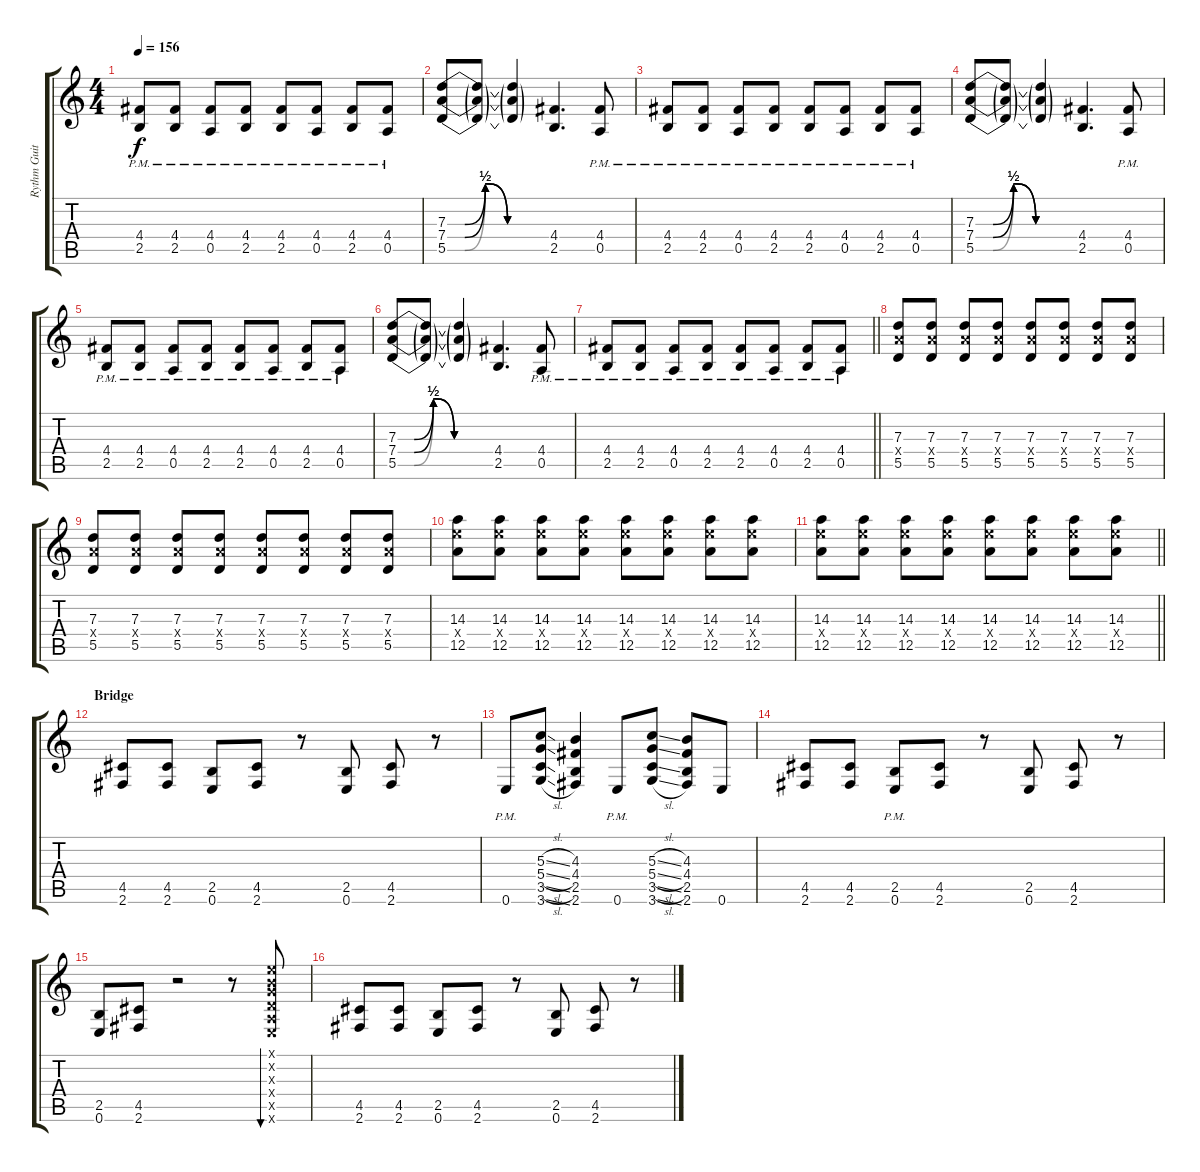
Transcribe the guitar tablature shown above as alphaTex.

\track ("Rythm Guitar 1" "Rythm Guit") {instrument distortionguitar}
\staff {score tabs}
\tuning (E4 B3 G3 D3 A2 E2) {hide}
\ts (4 4)
\tempo 156
\clef g2
\ks c
(4.4{pm} 2.5{pm}).8{dy f} (4.4{pm} 2.5{pm}).8 (4.4{pm} 0.5{pm}).8 (4.4{pm} 2.5{pm}).8 (4.4{pm} 2.5{pm}).8 (4.4{pm} 0.5{pm}).8 (4.4{pm} 2.5{pm}).8 (4.4{pm} 0.5{pm}).8 |
(7.3{be (custom 0 0 10 0 22 2 35 0 60 0)} 7.4{be (custom 0 0 10 0 22 2 35 0 45 0 60 0)} 5.5{be (custom 0 0 10 0 22 2 35 0 60 0)}).8 (7.3{t} 7.4{t} 5.5{t}).8 (7.3{t} 7.4{t} 5.5{t}).4 (4.4 2.5).4{d} (4.4{pm} 0.5{pm}).8 |
(4.4{pm} 2.5{pm}).8 (4.4{pm} 2.5{pm}).8 (4.4{pm} 0.5{pm}).8 (4.4{pm} 2.5{pm}).8 (4.4{pm} 2.5{pm}).8 (4.4{pm} 0.5{pm}).8 (4.4{pm} 2.5{pm}).8 (4.4{pm} 0.5{pm}).8 |
(7.3{be (custom 0 0 10 0 22 2 35 0 60 0)} 7.4{be (custom 0 0 10 0 22 2 35 0 45 0 60 0)} 5.5{be (custom 0 0 10 0 22 2 35 0 60 0)}).8 (7.3{t} 7.4{t} 5.5{t}).8 (7.3{t} 7.4{t} 5.5{t}).4 (4.4 2.5).4{d} (4.4{pm} 0.5{pm}).8 |
(4.4{pm} 2.5{pm}).8 (4.4{pm} 2.5{pm}).8 (4.4{pm} 0.5{pm}).8 (4.4{pm} 2.5{pm}).8 (4.4{pm} 2.5{pm}).8 (4.4{pm} 0.5{pm}).8 (4.4{pm} 2.5{pm}).8 (4.4{pm} 0.5{pm}).8 |
(7.3{be (custom 0 0 10 0 22 2 35 0 60 0)} 7.4{be (custom 0 0 10 0 22 2 35 0 45 0 60 0)} 5.5{be (custom 0 0 10 0 22 2 35 0 60 0)}).8 (7.3{t} 7.4{t} 5.5{t}).8 (7.3{t} 7.4{t} 5.5{t}).4 (4.4 2.5).4{d} (4.4{pm} 0.5{pm}).8 |
\barLineRight lightlight
(4.4{pm} 2.5{pm}).8 (4.4{pm} 2.5{pm}).8 (4.4{pm} 0.5{pm}).8 (4.4{pm} 2.5{pm}).8 (4.4{pm} 2.5{pm}).8 (4.4{pm} 0.5{pm}).8 (4.4{pm} 2.5{pm}).8 (4.4{pm} 0.5{pm}).8 |
\section ("" "")
(7.3 7.4{x} 5.5).8 (7.3 7.4{x} 5.5).8 (7.3 7.4{x} 5.5).8 (7.3 7.4{x} 5.5).8 (7.3 7.4{x} 5.5).8 (7.3 7.4{x} 5.5).8 (7.3 7.4{x} 5.5).8 (7.3 7.4{x} 5.5).8 |
(7.3 7.4{x} 5.5).8 (7.3 7.4{x} 5.5).8 (7.3 7.4{x} 5.5).8 (7.3 7.4{x} 5.5).8 (7.3 7.4{x} 5.5).8 (7.3 7.4{x} 5.5).8 (7.3 7.4{x} 5.5).8 (7.3 7.4{x} 5.5).8 |
(14.3 14.4{x} 12.5).8 (14.3 14.4{x} 12.5).8 (14.3 14.4{x} 12.5).8 (14.3 14.4{x} 12.5).8 (14.3 14.4{x} 12.5).8 (14.3 14.4{x} 12.5).8 (14.3 14.4{x} 12.5).8 (14.3 14.4{x} 12.5).8 |
\barLineRight lightlight
(14.3 14.4{x} 12.5).8 (14.3 14.4{x} 12.5).8 (14.3 14.4{x} 12.5).8 (14.3 14.4{x} 12.5).8 (14.3 14.4{x} 12.5).8 (14.3 14.4{x} 12.5).8 (14.3 14.4{x} 12.5).8 (14.3 14.4{x} 12.5).8 |
\section ("" "Bridge")
(4.5 2.6).8 (4.5 2.6).8 (2.5 0.6).8 (4.5 2.6).8 r.8 (2.5 0.6).8 (4.5 2.6).8 r.8 |
0.6{pm}.8 (5.3{sl} 5.4{sl} 3.5{sl} 3.6{sl}).8 (4.3 4.4 2.5 2.6).4 0.6{pm}.8 (5.3{sl} 5.4{sl} 3.5{sl} 3.6{sl}).8 (4.3 4.4 2.5 2.6).8 0.6.8 |
(4.5 2.6).8 (4.5 2.6).8 (2.5{pm} 0.6{pm}).8 (4.5 2.6).8 r.8 (2.5 0.6).8 (4.5 2.6).8 r.8 |
(2.5 0.6).8 (4.5 2.6).8 r.2 r.8 (0.1{x} 0.2{x} 0.3{x} 0.4{x} 0.5{x} 0.6{x}).8{bu 120} |
(4.5 2.6).8 (4.5 2.6).8 (2.5 0.6).8 (4.5 2.6).8 r.8 (2.5 0.6).8 (4.5 2.6).8 r.8
